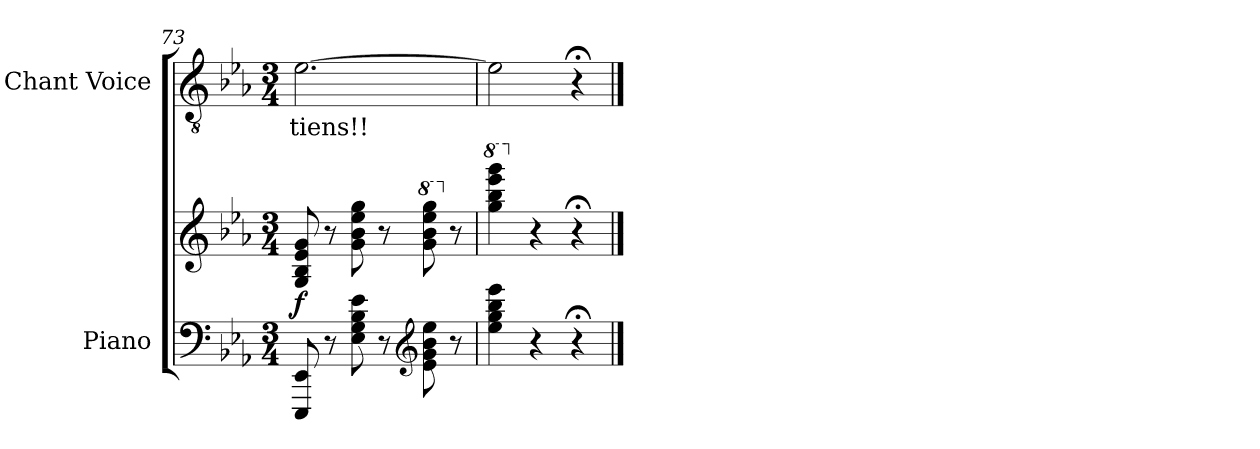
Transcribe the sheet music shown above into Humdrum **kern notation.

**kern	**kern	**dynam	**kern	**text
*part2	*part2	*part2	*part1	*part1
*staff3	*staff2	*staff2/3	*staff1	*staff1
*I"Piano	*	*	*I"Chant Voice	*
*I'Pno	*	*	*	*
*clefF4	*clefG2	*	*clefGv2	*
*k[b-e-a-]	*k[b-e-a-]	*	*k[b-e-a-]	*
*M3/4	*M3/4	*	*M3/4	*
=73	=73	=73	=73	=73
!	!	!LO:DY:b	!	!
8EEE-/ 8EE-/	8G/ 8B-/ 8e-/ 8g/	f	[2.e-\	-tiens!!
8r	8r	.	.	.
8E-\ 8G\ 8B-\ 8e-\	8g\ 8b-\ 8ee-\ 8gg\	.	.	.
8r	8r	.	.	.
*clefG2	*	*	*	*
*	*8va	*	*	*
8e-\ 8g\ 8b-\ 8ee-\	8gg\ 8bb-\ 8eee-\ 8ggg\	.	.	.
*	*X8va	*	*	*
8r	8r	.	.	.
=74	=74	=74	=74	=74
*	*8va	*	*	*
4ee-\ 4gg\ 4bb-\ 4eee-\	4ggg\ 4bbb-\ 4eeee-\ 4gggg\	.	2e-\]	.
*	*X8va	*	*	*
4r	4r	.	.	.
4r;<	4r;<	.	4r;<	.
==	==	==	==	==
*-	*-	*-	*-	*-
